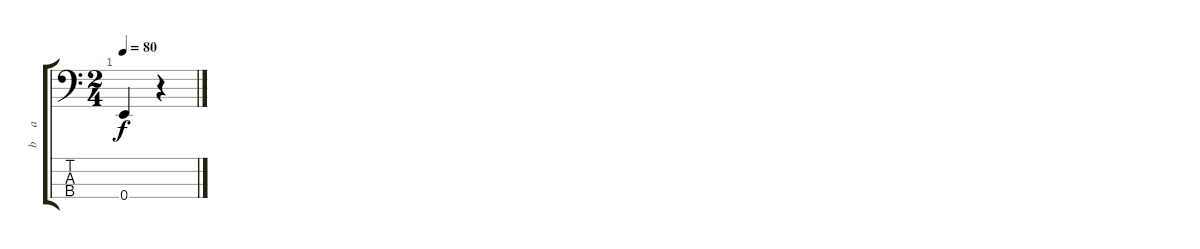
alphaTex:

\track ("b     a     s    s" "b     a   ") {instrument electricbassfinger}
\staff {score tabs}
\tuning (G2 D2 A1 E1) {hide}
\ts (2 4)
\tempo 80
\clef f4
\ks c
0.4{t}.4{dy f} r.4
